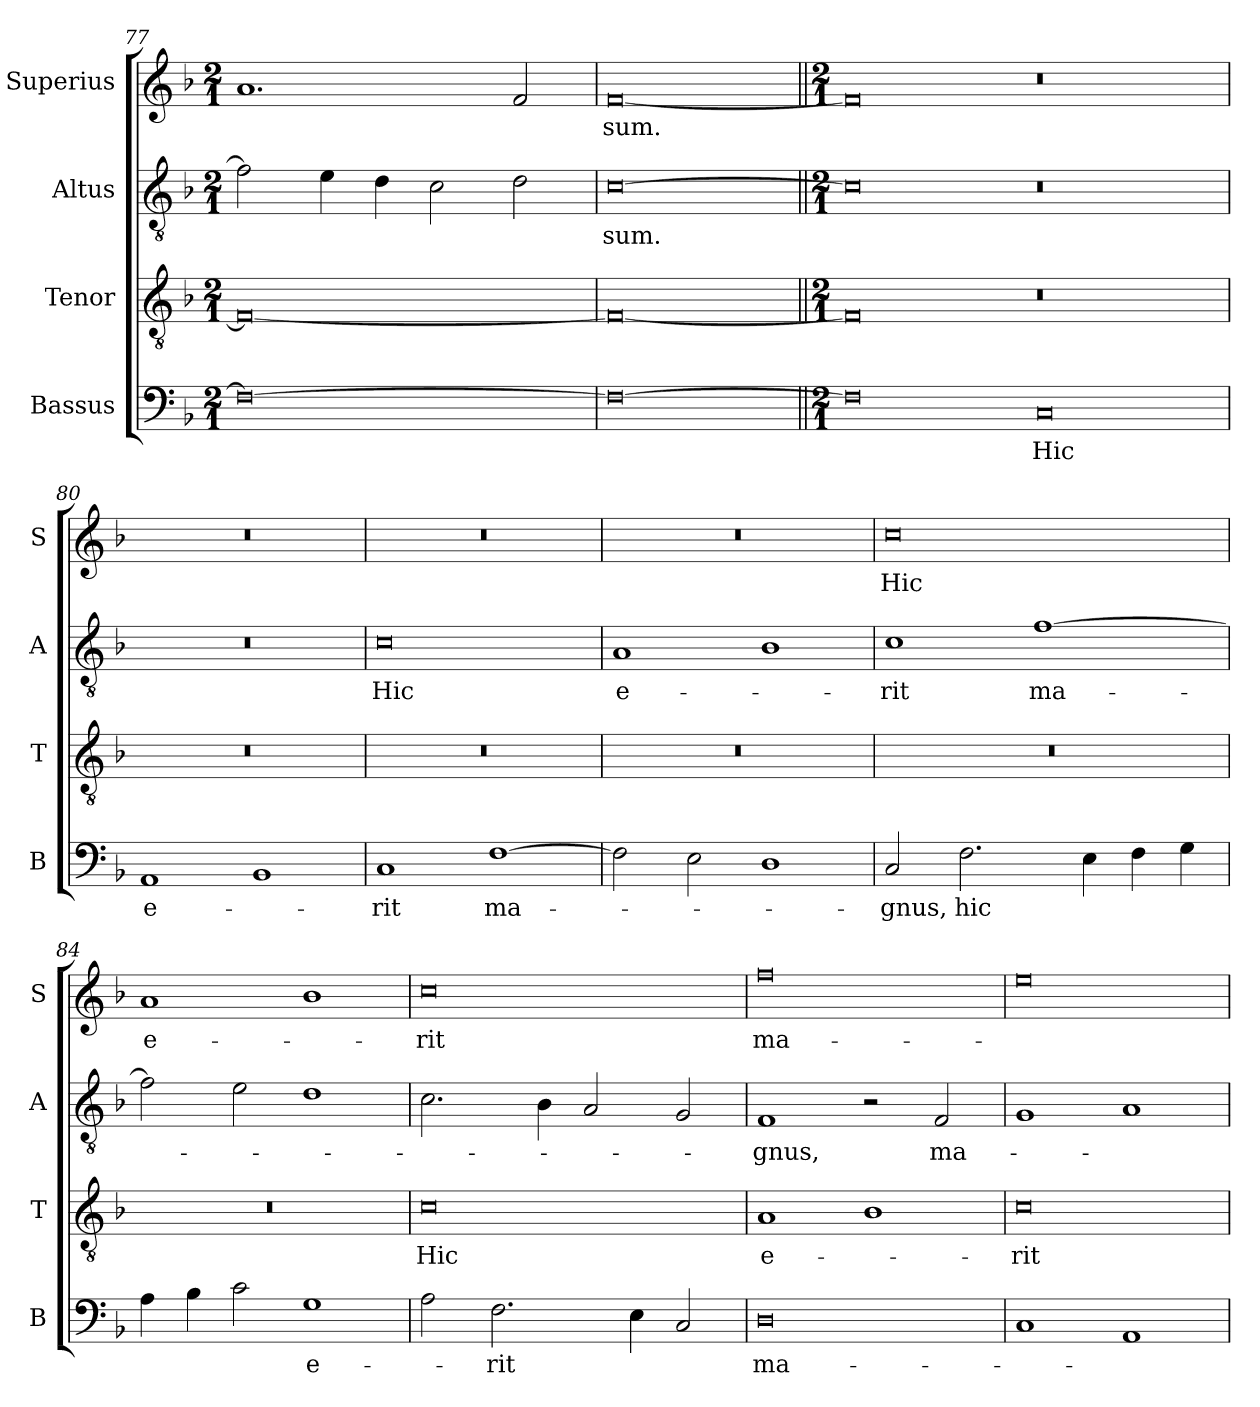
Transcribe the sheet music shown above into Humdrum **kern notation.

**kern	**text	**kern	**text	**kern	**text	**kern	**text
*part4	*part4	*part3	*part3	*part2	*part2	*part1	*part1
*staff4	*staff4	*staff3	*staff3	*staff2	*staff2	*staff1	*staff1
*I"Bassus	*	*I"Tenor	*	*I"Altus	*	*I"Superius	*
*I'B	*	*I'T	*	*I'A	*	*I'S	*
*clefF4	*	*clefGv2	*	*clefGv2	*	*clefG2	*
*k[b-]	*	*k[b-]	*	*k[b-]	*	*k[b-]	*
*F:	*	*F:	*	*F:	*	*F:	*
*M2/1	*	*M2/1	*	*M2/1	*	*M2/1	*
=77	=77	=77	=77	=77	=77	=77	=77
0F_	.	0F_	.	2f]	.	1.a	.
.	.	.	.	4e	.	.	.
.	.	.	.	4d	.	.	.
.	.	.	.	2c	.	.	.
.	.	.	.	2d	.	2f	.
=78	=78	=78	=78	=78	=78	=78	=78
0F_	.	0F_	.	[0c	-sum.	[0f	-sum.
=79||	=79||	=79||	=79||	=79||	=79||	=79||	=79||
*M2/1	*	*M2/1	*	*M2/1	*	*M2/1	*
0F]	.	0F]	.	0c]	.	0f]	.
0C	Hic	0r	.	0r	.	0r	.
=80	=80	=80	=80	=80	=80	=80	=80
1AA	e-	0r	.	0r	.	0r	.
1BB-	.	.	.	.	.	.	.
=81	=81	=81	=81	=81	=81	=81	=81
1C	-rit	0r	.	0c	Hic	0r	.
[1F	ma-	.	.	.	.	.	.
=82	=82	=82	=82	=82	=82	=82	=82
2F]	.	0r	.	1A	e-	0r	.
2E	.	.	.	.	.	.	.
1D	.	.	.	1B-	.	.	.
=83	=83	=83	=83	=83	=83	=83	=83
2C	-gnus,	0r	.	1c	-rit	0cc	Hic
2.F	hic	.	.	.	.	.	.
.	.	.	.	[1f	ma-	.	.
4E	.	.	.	.	.	.	.
4F	.	.	.	.	.	.	.
4G	.	.	.	.	.	.	.
=84	=84	=84	=84	=84	=84	=84	=84
4A	.	0r	.	2f]	.	1a	e-
4B-	.	.	.	.	.	.	.
2c	.	.	.	2e	.	.	.
1G	e-	.	.	1d	.	1b-	.
=85	=85	=85	=85	=85	=85	=85	=85
2A	.	0c	Hic	2.c	.	0cc	-rit
2.F	-rit	.	.	.	.	.	.
.	.	.	.	4B-	.	.	.
.	.	.	.	2A	.	.	.
4E	.	.	.	.	.	.	.
2C	.	.	.	2G	.	.	.
=86	=86	=86	=86	=86	=86	=86	=86
0D	ma-	1A	e-	1F	-gnus,	0ff	ma-
.	.	1B-	.	2r	.	.	.
.	.	.	.	2F	ma-	.	.
=87	=87	=87	=87	=87	=87	=87	=87
1C	.	0c	-rit	1G	.	0ee	.
1AA	.	.	.	1A	.	.	.
=	=	=	=	=	=	=	=
*-	*-	*-	*-	*-	*-	*-	*-
